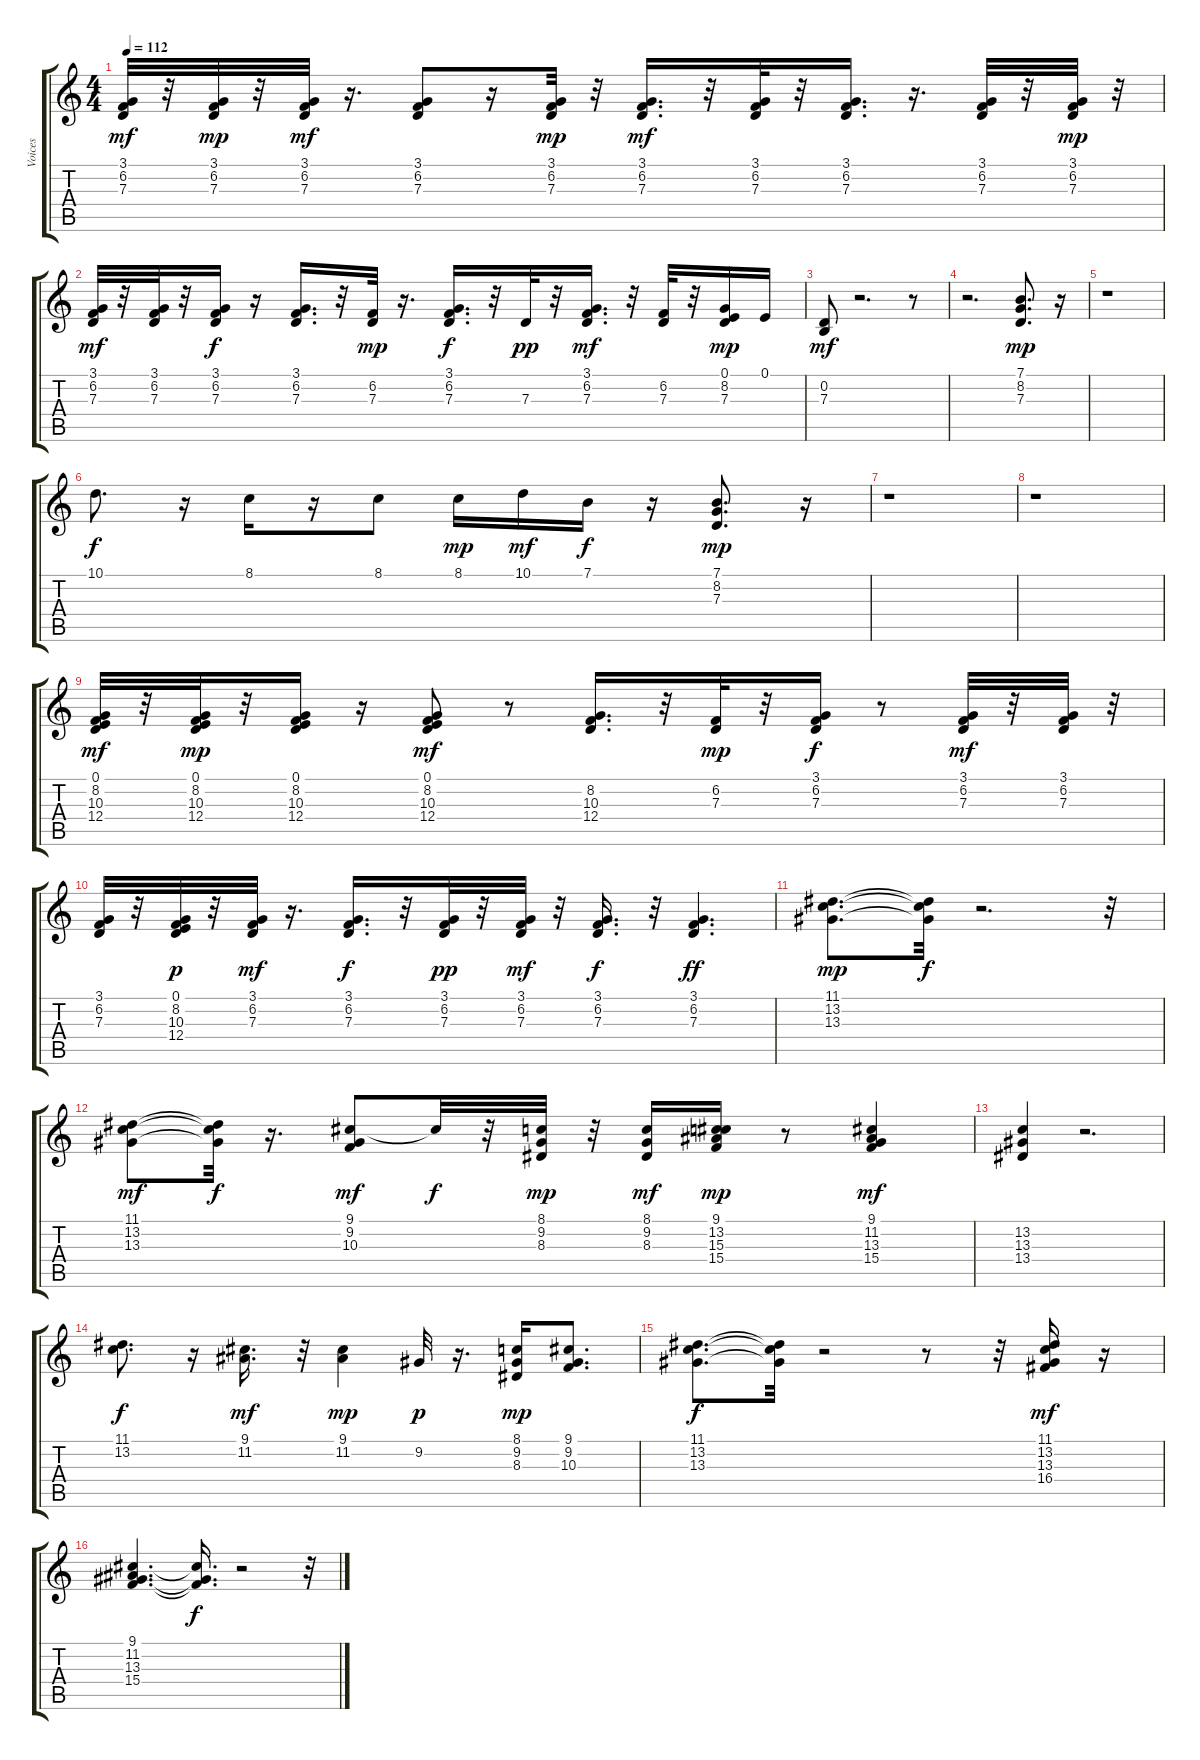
\track ("Voices" "Voices") {instrument voiceoohs}
\staff {score tabs}
\tuning (E4 B3 G3 D3 A2 E2) {hide}
\ts (4 4)
\tempo 112
\clef g2
\ks c
(3.1 6.2 7.3).32{dy mf} r.32 (3.1 6.2 7.3).32{dy mp} r.32 (3.1 6.2 7.3).32{dy mf} r.16{d} (3.1 6.2 7.3).8 r.16 (3.1 6.2 7.3).32{dy mp} r.32 (3.1 6.2 7.3).16{d dy mf} r.32 (3.1 6.2 7.3).32 r.32 (3.1 6.2 7.3).16{d} r.16{d} (3.1 6.2 7.3).32 r.32 (3.1 6.2 7.3).32{dy mp} r.32 |
(3.1 6.2 7.3).32{dy mf} r.32 (3.1 6.2 7.3).32 r.32 (3.1 6.2 7.3).16{dy f} r.16 (3.1 6.2 7.3).16{d} r.32 (6.2 7.3).32{dy mp} r.16{d} (3.1 6.2 7.3).16{d dy f} r.32 7.3.32{dy pp} r.32 (3.1 6.2 7.3).16{d dy mf} r.32 (6.2 7.3).32 r.32 (0.1 8.2 7.3).16{dy mp} 0.1.16 |
(0.2 7.3).8{dy mf} r.2{d} r.8 |
r.2{d} (7.1 8.2 7.3).8{d dy mp} r.16 |
r.1 |
10.1.8{d dy f} r.16 8.1.16 r.16 8.1.8 8.1.16{dy mp} 10.1.16{dy mf} 7.1.16{dy f} r.16 (7.1 8.2 7.3).8{d dy mp} r.16 |
r.1 |
r.1 |
(0.1 8.2 10.3 12.4).32{dy mf} r.32 (0.1 8.2 10.3 12.4).32{dy mp} r.32 (0.1 8.2 10.3 12.4).16 r.16 (0.1 8.2 10.3 12.4).8{dy mf} r.8 (8.2 10.3 12.4).16{d} r.32 (6.2 7.3).32{dy mp} r.32 (3.1 6.2 7.3).16{dy f} r.8 (3.1 6.2 7.3).32{dy mf} r.32 (3.1 6.2 7.3).32 r.32 |
(3.1 6.2 7.3).32 r.32 (0.1 8.2 10.3 12.4).32{dy p} r.32 (3.1 6.2 7.3).32{dy mf} r.16{d} (3.1 6.2 7.3).16{d dy f} r.32 (3.1 6.2 7.3).32{dy pp} r.32 (3.1 6.2 7.3).32{dy mf} r.32 (3.1 6.2 7.3).16{d dy f} r.32 (3.1 6.2 7.3).4{d dy ff} |
(11.1 13.2 13.3).8{d dy mp} (11.1{t} 13.2{t} 13.3{t}).32{dy f} r.2{d} r.32 |
(11.1 13.2 13.3).8{dy mf} (11.1{t} 13.2{t} 13.3{t}).32{dy f} r.16{d} (9.1 9.2 10.3).8{dy mf} 9.1{t}.32{dy f} r.32 (8.1 9.2 8.3).32{dy mp} r.32 (8.1 9.2 8.3).16{dy mf} (9.1 13.2 15.3 15.4).16{dy mp} r.8 (9.1 11.2 13.3 15.4).4{dy mf} |
(13.2 13.3 13.4).4 r.2{d} |
(11.1 13.2).8{d dy f} r.16 (9.1 11.2).16{d dy mf} r.32 (9.1 11.2).4{dy mp} 9.2.32{dy p} r.16{d} (8.1 9.2 8.3).16{dy mp} (9.1 9.2 10.3).8{d} |
(11.1 13.2 13.3).8{d dy f} (11.1{t} 13.2{t} 13.3{t}).32 r.2 r.8 r.32 (11.1 13.2 13.3 16.4).16{dy mf} r.16 |
(9.1 11.2 13.3 15.4).4{d} (9.1{t} 13.3{t} 15.4{t}).16{d dy f} r.2 r.32
